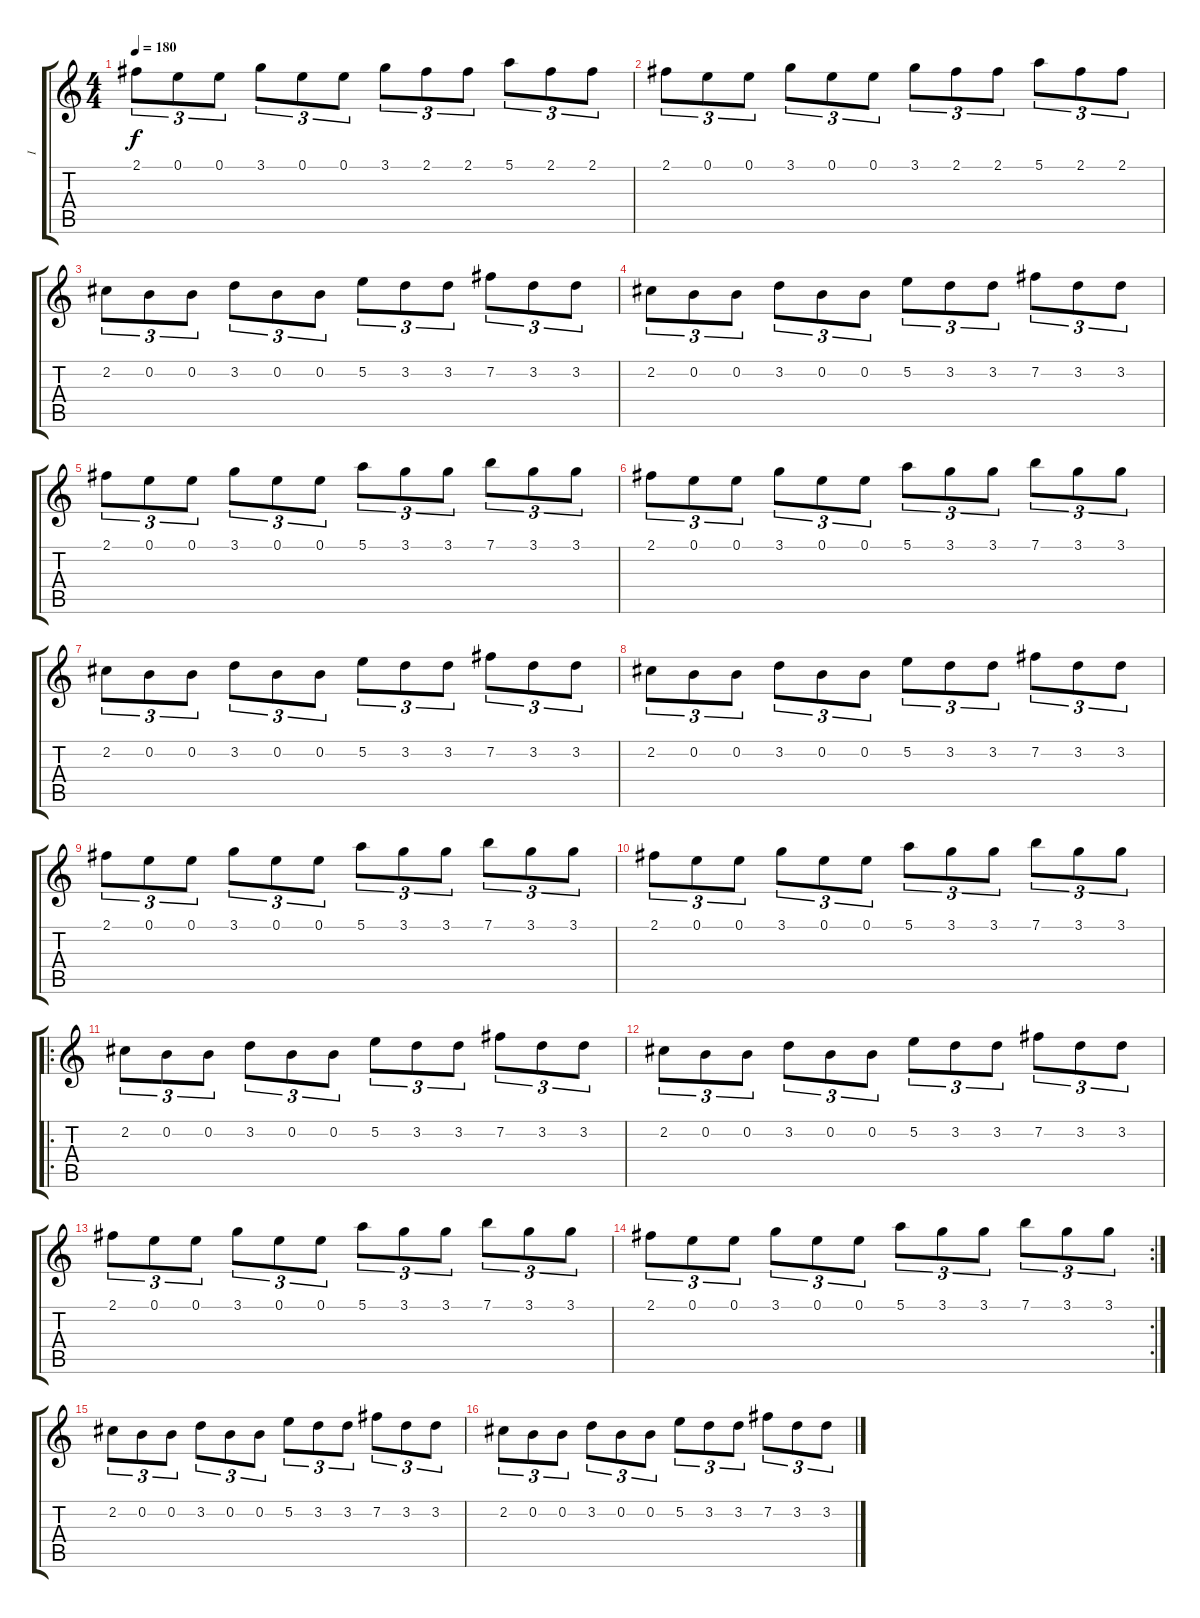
\track ("I" "I") {instrument distortionguitar}
\staff {score tabs}
\tuning (E4 B3 G3 D3 A2 E2) {hide}
\ts (4 4)
\tempo 180
\clef g2
\ks c
2.1.8{tu (3 2) dy f} 0.1.8{tu (3 2)} 0.1.8{tu (3 2)} 3.1.8{tu (3 2)} 0.1.8{tu (3 2)} 0.1.8{tu (3 2)} 3.1.8{tu (3 2)} 2.1.8{tu (3 2)} 2.1.8{tu (3 2)} 5.1.8{tu (3 2)} 2.1.8{tu (3 2)} 2.1.8{tu (3 2)} |
2.1.8{tu (3 2)} 0.1.8{tu (3 2)} 0.1.8{tu (3 2)} 3.1.8{tu (3 2)} 0.1.8{tu (3 2)} 0.1.8{tu (3 2)} 3.1.8{tu (3 2)} 2.1.8{tu (3 2)} 2.1.8{tu (3 2)} 5.1.8{tu (3 2)} 2.1.8{tu (3 2)} 2.1.8{tu (3 2)} |
2.2.8{tu (3 2)} 0.2.8{tu (3 2)} 0.2.8{tu (3 2)} 3.2.8{tu (3 2)} 0.2.8{tu (3 2)} 0.2.8{tu (3 2)} 5.2.8{tu (3 2)} 3.2.8{tu (3 2)} 3.2.8{tu (3 2)} 7.2.8{tu (3 2)} 3.2.8{tu (3 2)} 3.2.8{tu (3 2)} |
2.2.8{tu (3 2)} 0.2.8{tu (3 2)} 0.2.8{tu (3 2)} 3.2.8{tu (3 2)} 0.2.8{tu (3 2)} 0.2.8{tu (3 2)} 5.2.8{tu (3 2)} 3.2.8{tu (3 2)} 3.2.8{tu (3 2)} 7.2.8{tu (3 2)} 3.2.8{tu (3 2)} 3.2.8{tu (3 2)} |
2.1.8{tu (3 2)} 0.1.8{tu (3 2)} 0.1.8{tu (3 2)} 3.1.8{tu (3 2)} 0.1.8{tu (3 2)} 0.1.8{tu (3 2)} 5.1.8{tu (3 2)} 3.1.8{tu (3 2)} 3.1.8{tu (3 2)} 7.1.8{tu (3 2)} 3.1.8{tu (3 2)} 3.1.8{tu (3 2)} |
2.1.8{tu (3 2)} 0.1.8{tu (3 2)} 0.1.8{tu (3 2)} 3.1.8{tu (3 2)} 0.1.8{tu (3 2)} 0.1.8{tu (3 2)} 5.1.8{tu (3 2)} 3.1.8{tu (3 2)} 3.1.8{tu (3 2)} 7.1.8{tu (3 2)} 3.1.8{tu (3 2)} 3.1.8{tu (3 2)} |
2.2.8{tu (3 2)} 0.2.8{tu (3 2)} 0.2.8{tu (3 2)} 3.2.8{tu (3 2)} 0.2.8{tu (3 2)} 0.2.8{tu (3 2)} 5.2.8{tu (3 2)} 3.2.8{tu (3 2)} 3.2.8{tu (3 2)} 7.2.8{tu (3 2)} 3.2.8{tu (3 2)} 3.2.8{tu (3 2)} |
2.2.8{tu (3 2)} 0.2.8{tu (3 2)} 0.2.8{tu (3 2)} 3.2.8{tu (3 2)} 0.2.8{tu (3 2)} 0.2.8{tu (3 2)} 5.2.8{tu (3 2)} 3.2.8{tu (3 2)} 3.2.8{tu (3 2)} 7.2.8{tu (3 2)} 3.2.8{tu (3 2)} 3.2.8{tu (3 2)} |
2.1.8{tu (3 2)} 0.1.8{tu (3 2)} 0.1.8{tu (3 2)} 3.1.8{tu (3 2)} 0.1.8{tu (3 2)} 0.1.8{tu (3 2)} 5.1.8{tu (3 2)} 3.1.8{tu (3 2)} 3.1.8{tu (3 2)} 7.1.8{tu (3 2)} 3.1.8{tu (3 2)} 3.1.8{tu (3 2)} |
2.1.8{tu (3 2)} 0.1.8{tu (3 2)} 0.1.8{tu (3 2)} 3.1.8{tu (3 2)} 0.1.8{tu (3 2)} 0.1.8{tu (3 2)} 5.1.8{tu (3 2)} 3.1.8{tu (3 2)} 3.1.8{tu (3 2)} 7.1.8{tu (3 2)} 3.1.8{tu (3 2)} 3.1.8{tu (3 2)} |
\ro
2.2.8{tu (3 2)} 0.2.8{tu (3 2)} 0.2.8{tu (3 2)} 3.2.8{tu (3 2)} 0.2.8{tu (3 2)} 0.2.8{tu (3 2)} 5.2.8{tu (3 2)} 3.2.8{tu (3 2)} 3.2.8{tu (3 2)} 7.2.8{tu (3 2)} 3.2.8{tu (3 2)} 3.2.8{tu (3 2)} |
2.2.8{tu (3 2)} 0.2.8{tu (3 2)} 0.2.8{tu (3 2)} 3.2.8{tu (3 2)} 0.2.8{tu (3 2)} 0.2.8{tu (3 2)} 5.2.8{tu (3 2)} 3.2.8{tu (3 2)} 3.2.8{tu (3 2)} 7.2.8{tu (3 2)} 3.2.8{tu (3 2)} 3.2.8{tu (3 2)} |
2.1.8{tu (3 2)} 0.1.8{tu (3 2)} 0.1.8{tu (3 2)} 3.1.8{tu (3 2)} 0.1.8{tu (3 2)} 0.1.8{tu (3 2)} 5.1.8{tu (3 2)} 3.1.8{tu (3 2)} 3.1.8{tu (3 2)} 7.1.8{tu (3 2)} 3.1.8{tu (3 2)} 3.1.8{tu (3 2)} |
\rc 2
2.1.8{tu (3 2)} 0.1.8{tu (3 2)} 0.1.8{tu (3 2)} 3.1.8{tu (3 2)} 0.1.8{tu (3 2)} 0.1.8{tu (3 2)} 5.1.8{tu (3 2)} 3.1.8{tu (3 2)} 3.1.8{tu (3 2)} 7.1.8{tu (3 2)} 3.1.8{tu (3 2)} 3.1.8{tu (3 2)} |
2.2.8{tu (3 2)} 0.2.8{tu (3 2)} 0.2.8{tu (3 2)} 3.2.8{tu (3 2)} 0.2.8{tu (3 2)} 0.2.8{tu (3 2)} 5.2.8{tu (3 2)} 3.2.8{tu (3 2)} 3.2.8{tu (3 2)} 7.2.8{tu (3 2)} 3.2.8{tu (3 2)} 3.2.8{tu (3 2)} |
2.2.8{tu (3 2)} 0.2.8{tu (3 2)} 0.2.8{tu (3 2)} 3.2.8{tu (3 2)} 0.2.8{tu (3 2)} 0.2.8{tu (3 2)} 5.2.8{tu (3 2)} 3.2.8{tu (3 2)} 3.2.8{tu (3 2)} 7.2.8{tu (3 2)} 3.2.8{tu (3 2)} 3.2.8{tu (3 2)}
